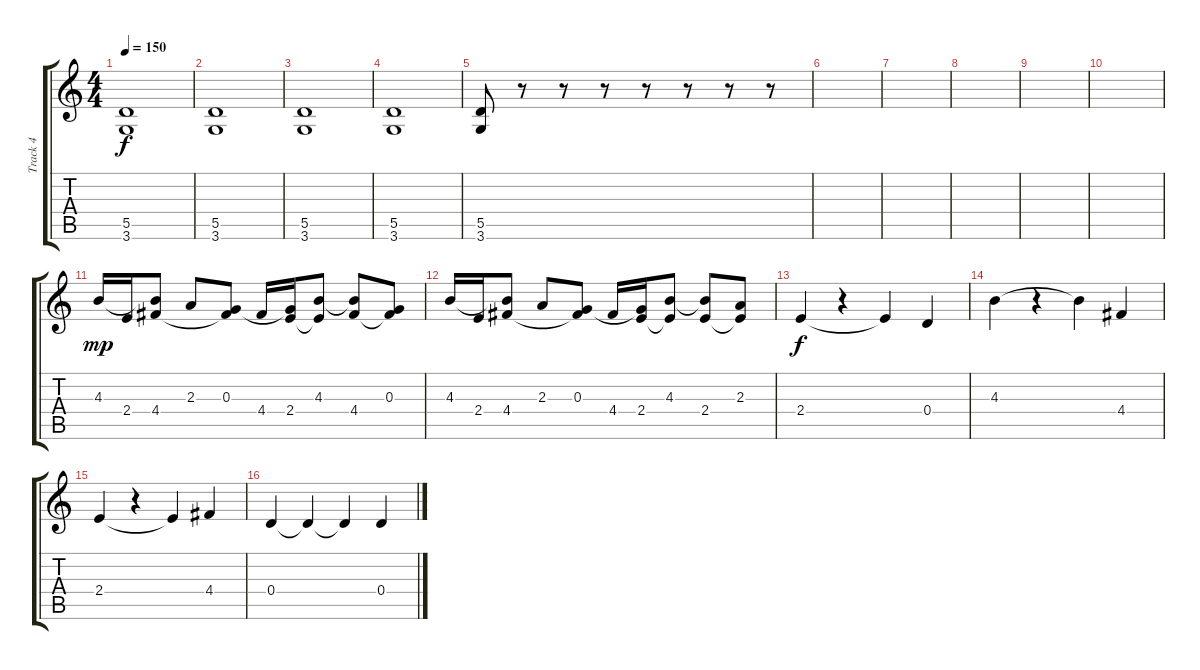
\track ("Track 4" "Track 4") {instrument distortionguitar}
\staff {score tabs}
\tuning (E4 B3 G3 D3 A2 E2) {hide}
\ts (4 4)
\tempo 150
\clef g2
\ks c
(5.5 3.6).1{dy f} |
(5.5 3.6).1 |
(5.5 3.6).1 |
(5.5 3.6).1 |
(5.5 3.6).8 r.8 r.8 r.8 r.8 r.8 r.8 r.8 |
|
|
|
|
|
4.3.16{dy mp} 2.4.16 (4.3{t} 4.4).8 2.3.8 (0.3 4.4{t}).8 4.4.16 (0.3{t} 2.4).16 (4.3 2.4{t}).8 (4.3{t} 4.4).8 (0.3 4.4{t}).8 |
4.3.16 2.4.16 (4.3{t} 4.4).8 2.3.8 (0.3 4.4{t}).8 4.4.16 (0.3{t} 2.4).16 (4.3 2.4{t}).8 (4.3{t} 2.4).8 (2.3 2.4{t}).8 |
2.4.4{dy f} r.4 2.4{t}.4 0.4.4 |
4.3.4 r.4 4.3{t}.4 4.4.4 |
2.4.4 r.4 2.4{t}.4 4.4.4 |
0.4.4 0.4{t}.4 0.4{t}.4 0.4.4
